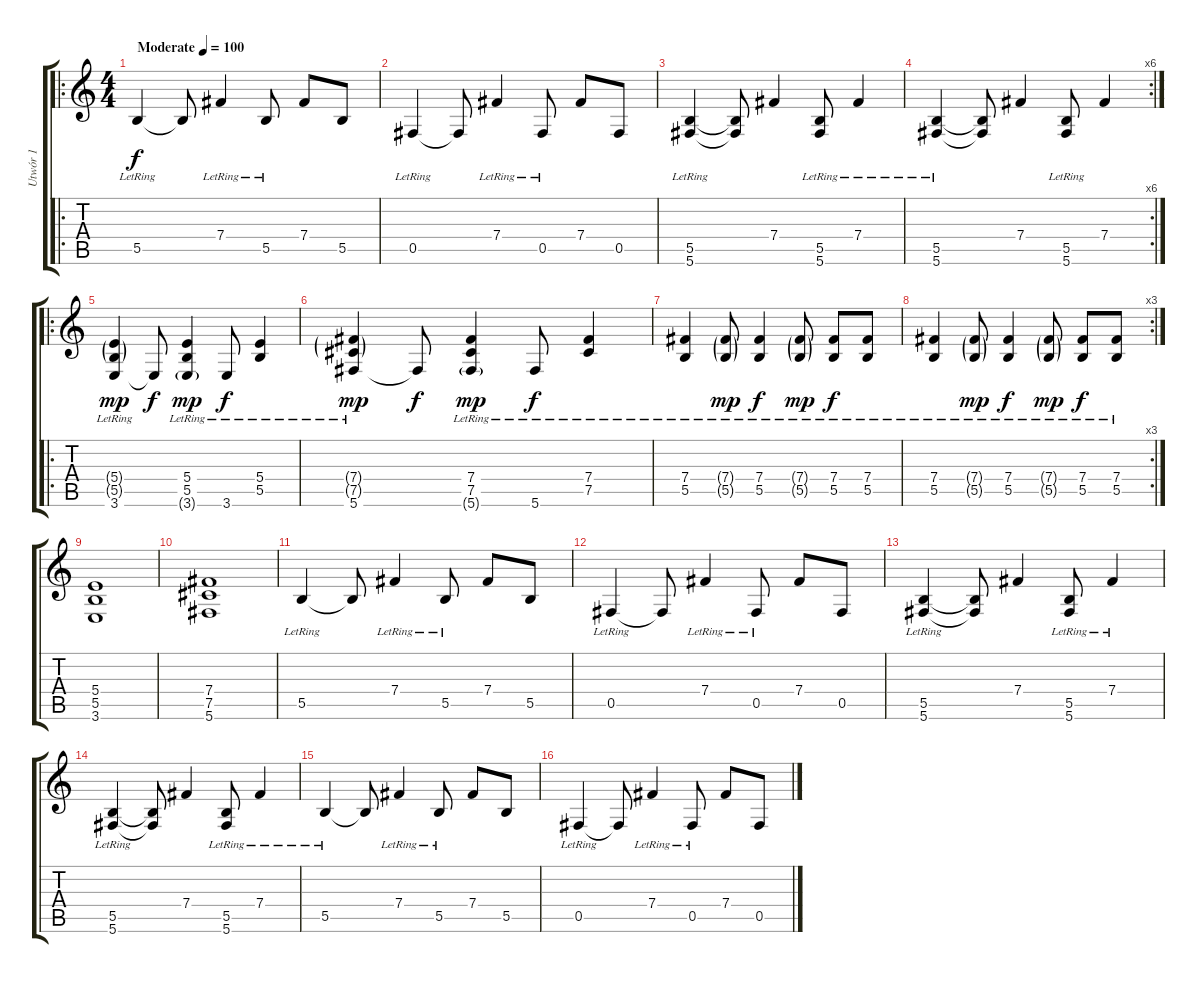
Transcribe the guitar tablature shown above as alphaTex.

\track ("Utwór 1" "Utwór 1") {instrument distortionguitar}
\staff {score tabs}
\tuning (Db4 Ab3 E3 B2 Gb2 Db2) {hide}
\ro
\ts (4 4)
\tempo (100 "Moderate")
\clef g2
\ks c
5.5{lr}.4{dy f instrument distortionguitar} 5.5{t}.8 7.4{lr}.4 5.5{lr}.8 7.4.8 5.5.8 |
0.5{lr}.4 0.5{t}.8 7.4{lr}.4 0.5{lr}.8 7.4.8 0.5.8 |
(5.5{lr} 5.6{lr}).4 (5.5{t} 5.6{t}).8 7.4.4 (5.5{lr} 5.6{lr}).8 7.4{lr}.4 |
\rc 6
(5.5{lr} 5.6{lr}).4 (5.5{t} 5.6{t}).8 7.4.4 (5.5{lr} 5.6{lr}).8 7.4.4 |
\ro
(5.4{g lr} 5.5{g lr} 3.6{lr}).4{dy mp} 3.6{t}.8{dy f} (5.4{lr} 5.5{lr} 3.6{g lr}).4{dy mp} 3.6{lr}.8{dy f} (5.4{lr} 5.5{lr}).4 |
(7.4{g lr} 7.5{g lr} 5.6{lr}).4{dy mp} 5.6{t}.8{dy f} (7.4{lr} 7.5{lr} 5.6{g lr}).4{dy mp} 5.6{lr}.8{dy f} (7.4{lr} 7.5{lr}).4 |
(7.4{lr} 5.5{lr}).4 (7.4{g lr} 5.5{g lr}).8{dy mp} (7.4{lr} 5.5{lr}).4{dy f} (7.4{g lr} 5.5{g lr}).8{dy mp} (7.4{lr} 5.5{lr}).8{dy f} (7.4{lr} 5.5{lr}).8 |
\rc 3
(7.4{lr} 5.5{lr}).4 (7.4{g lr} 5.5{g lr}).8{dy mp} (7.4{lr} 5.5{lr}).4{dy f} (7.4{g lr} 5.5{g lr}).8{dy mp} (7.4{lr} 5.5{lr}).8{dy f} (7.4{lr} 5.5{lr}).8 |
(5.4 5.5 3.6).1 |
(7.4 7.5 5.6).1 |
5.5{lr}.4 5.5{t}.8 7.4{lr}.4 5.5{lr}.8 7.4.8 5.5.8 |
0.5{lr}.4 0.5{t}.8 7.4{lr}.4 0.5{lr}.8 7.4.8 0.5.8 |
(5.5{lr} 5.6{lr}).4 (5.5{t} 5.6{t}).8 7.4.4 (5.5{lr} 5.6{lr}).8 7.4{lr}.4 |
(5.5{lr} 5.6{lr}).4 (5.5{t} 5.6{t}).8 7.4.4 (5.5{lr} 5.6{lr}).8 7.4{lr}.4 |
5.5{lr}.4 5.5{t}.8 7.4{lr}.4 5.5{lr}.8 7.4.8 5.5.8 |
0.5{lr}.4 0.5{t}.8 7.4{lr}.4 0.5{lr}.8 7.4.8 0.5.8
